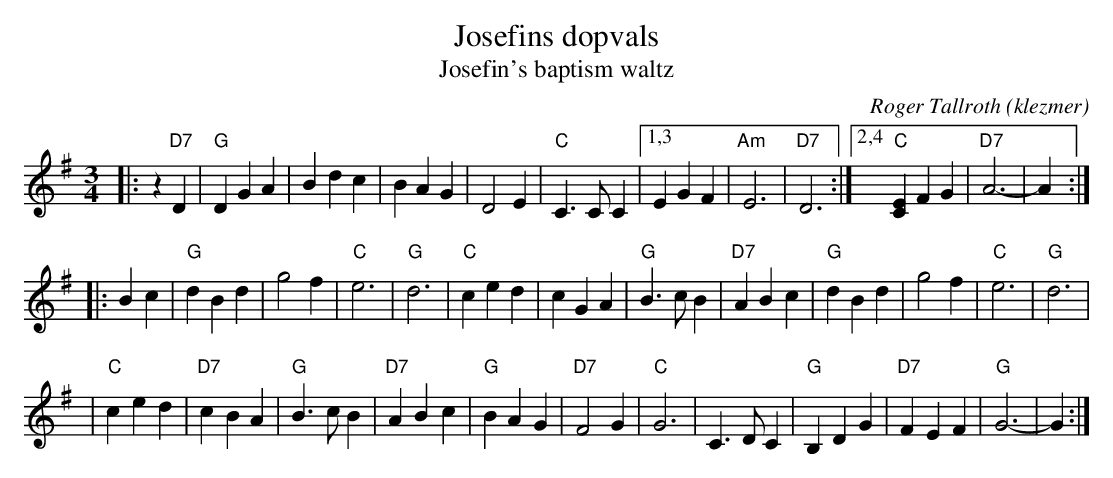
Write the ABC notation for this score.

X:1
T: Josefins dopvals
T: Josefin's baptism waltz
O:klezmer
C: Roger Tallroth
M: 3/4
L: 1/4
K: G
|: z"D7"D \
| "G"DGA | Bdc | BAG | D2E \
| "C"C>CC |1,3 EGF | "Am"E3 | "D7"D3 \
:|2,4 "C"[EC]FG | "D7"A3- | A :|
|: Bc | "G"dBd | g2f | "C"e3 | "G"d3 \
| "C"ced | cGA | "G"B>cB | "D7"ABc \
| "G"dBd | g2f | "C"e3 | "G"d3 |
| "C"ced | "D7"cBA | "G"B>cB | "D7"ABc \
| "G"BAG | "D7"F2G | "C"G3 | C>DC \
| "G"B,DG | "D7"FEF | "G"G3- | G :|
